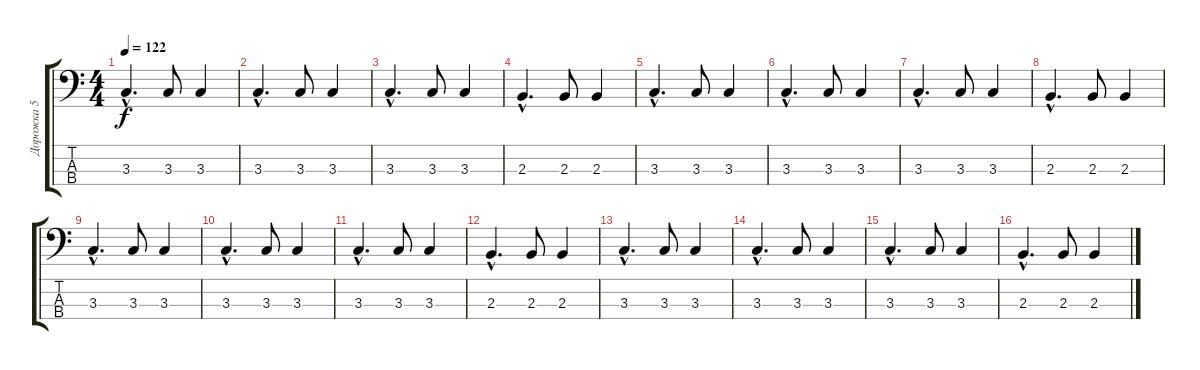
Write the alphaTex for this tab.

\track ("Дорожка 5" "Дорожка 5") {instrument synthbass2}
\staff {score tabs}
\tuning (G2 D2 A1 E1) {hide}
\ts (4 4)
\tempo 122
\clef f4
\ks c
3.3{hac}.4{d dy f} 3.3.8 3.3.4 |
3.3{hac}.4{d} 3.3.8 3.3.4 |
3.3{hac}.4{d} 3.3.8 3.3.4 |
2.3{hac}.4{d} 2.3.8 2.3.4 |
3.3{hac}.4{d} 3.3.8 3.3.4 |
3.3{hac}.4{d} 3.3.8 3.3.4 |
3.3{hac}.4{d} 3.3.8 3.3.4 |
2.3{hac}.4{d} 2.3.8 2.3.4 |
3.3{hac}.4{d} 3.3.8 3.3.4 |
3.3{hac}.4{d} 3.3.8 3.3.4 |
3.3{hac}.4{d} 3.3.8 3.3.4 |
2.3{hac}.4{d} 2.3.8 2.3.4 |
3.3{hac}.4{d} 3.3.8 3.3.4 |
3.3{hac}.4{d} 3.3.8 3.3.4 |
3.3{hac}.4{d} 3.3.8 3.3.4 |
2.3{hac}.4{d} 2.3.8 2.3.4
